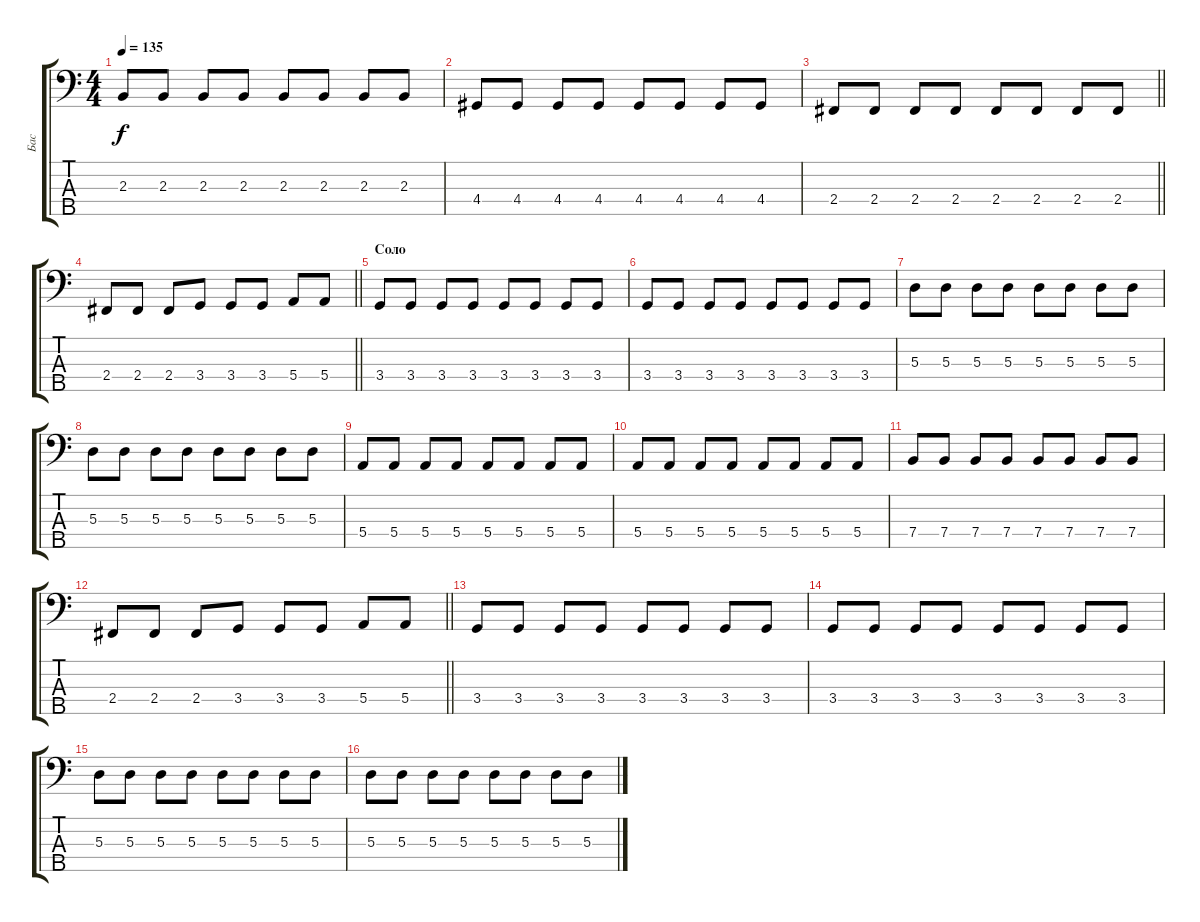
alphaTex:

\track ("Бас" "Бас") {instrument electricbassfinger}
\staff {score tabs}
\tuning (G2 D2 A1 E1 B0) {hide}
\ts (4 4)
\tempo 135
\clef f4
\ks c
2.3.8{dy f} 2.3.8 2.3.8 2.3.8 2.3.8 2.3.8 2.3.8 2.3.8 |
4.4.8 4.4.8 4.4.8 4.4.8 4.4.8 4.4.8 4.4.8 4.4.8 |
\barLineRight lightlight
2.4.8 2.4.8 2.4.8 2.4.8 2.4.8 2.4.8 2.4.8 2.4.8 |
\barLineRight lightlight
2.4.8 2.4.8 2.4.8 3.4.8 3.4.8 3.4.8 5.4.8 5.4.8 |
\section ("" "Соло")
3.4.8 3.4.8 3.4.8 3.4.8 3.4.8 3.4.8 3.4.8 3.4.8 |
3.4.8 3.4.8 3.4.8 3.4.8 3.4.8 3.4.8 3.4.8 3.4.8 |
5.3.8 5.3.8 5.3.8 5.3.8 5.3.8 5.3.8 5.3.8 5.3.8 |
5.3.8 5.3.8 5.3.8 5.3.8 5.3.8 5.3.8 5.3.8 5.3.8 |
5.4.8 5.4.8 5.4.8 5.4.8 5.4.8 5.4.8 5.4.8 5.4.8 |
5.4.8 5.4.8 5.4.8 5.4.8 5.4.8 5.4.8 5.4.8 5.4.8 |
7.4.8 7.4.8 7.4.8 7.4.8 7.4.8 7.4.8 7.4.8 7.4.8 |
\barLineRight lightlight
2.4.8 2.4.8 2.4.8 3.4.8 3.4.8 3.4.8 5.4.8 5.4.8 |
\section ("" " ")
3.4.8 3.4.8 3.4.8 3.4.8 3.4.8 3.4.8 3.4.8 3.4.8 |
3.4.8 3.4.8 3.4.8 3.4.8 3.4.8 3.4.8 3.4.8 3.4.8 |
5.3.8 5.3.8 5.3.8 5.3.8 5.3.8 5.3.8 5.3.8 5.3.8 |
5.3.8 5.3.8 5.3.8 5.3.8 5.3.8 5.3.8 5.3.8 5.3.8
